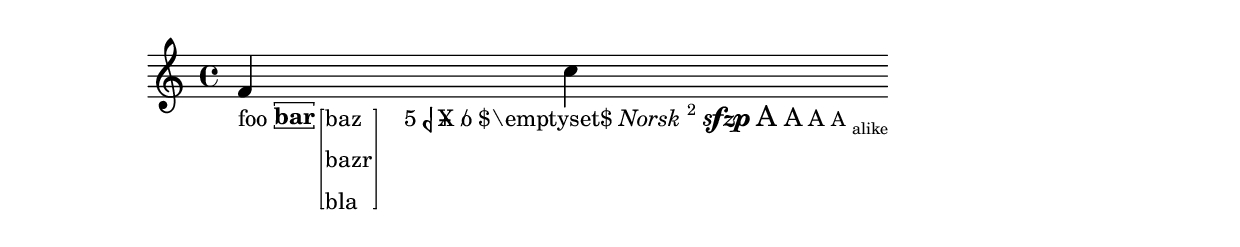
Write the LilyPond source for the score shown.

\header  {
texidoc = "New markup syntax."
}

\version "1.7.16"


\score {
  \notes
   {
    \property Voice.TextScript \set #'molecule-callback = #brew-new-markup-molecule
    f'-\markup {
		foo
		\raise #0.2 \hbracket \bold bar
		\override #'(baseline-skip . 4)

		\bracket \column << baz bazr bla >>
		\hspace #2.0
		\override #'(font-family . music) {
			\lookup #"noteheads-0"
			\char #53
		}
		\musicglyph #"accidentals--1"
		\combine "X" "+"   
		\combine "o" "/"
		"$\\emptyset$"
		\italic Norsk
		\super "2"
		\dynamic sfzp
		\huge { "A" \smaller "A" \smaller \smaller "A"
			\smaller \smaller \smaller "A" }
		\sub "alike"
	}	
    c''4
    }
}
